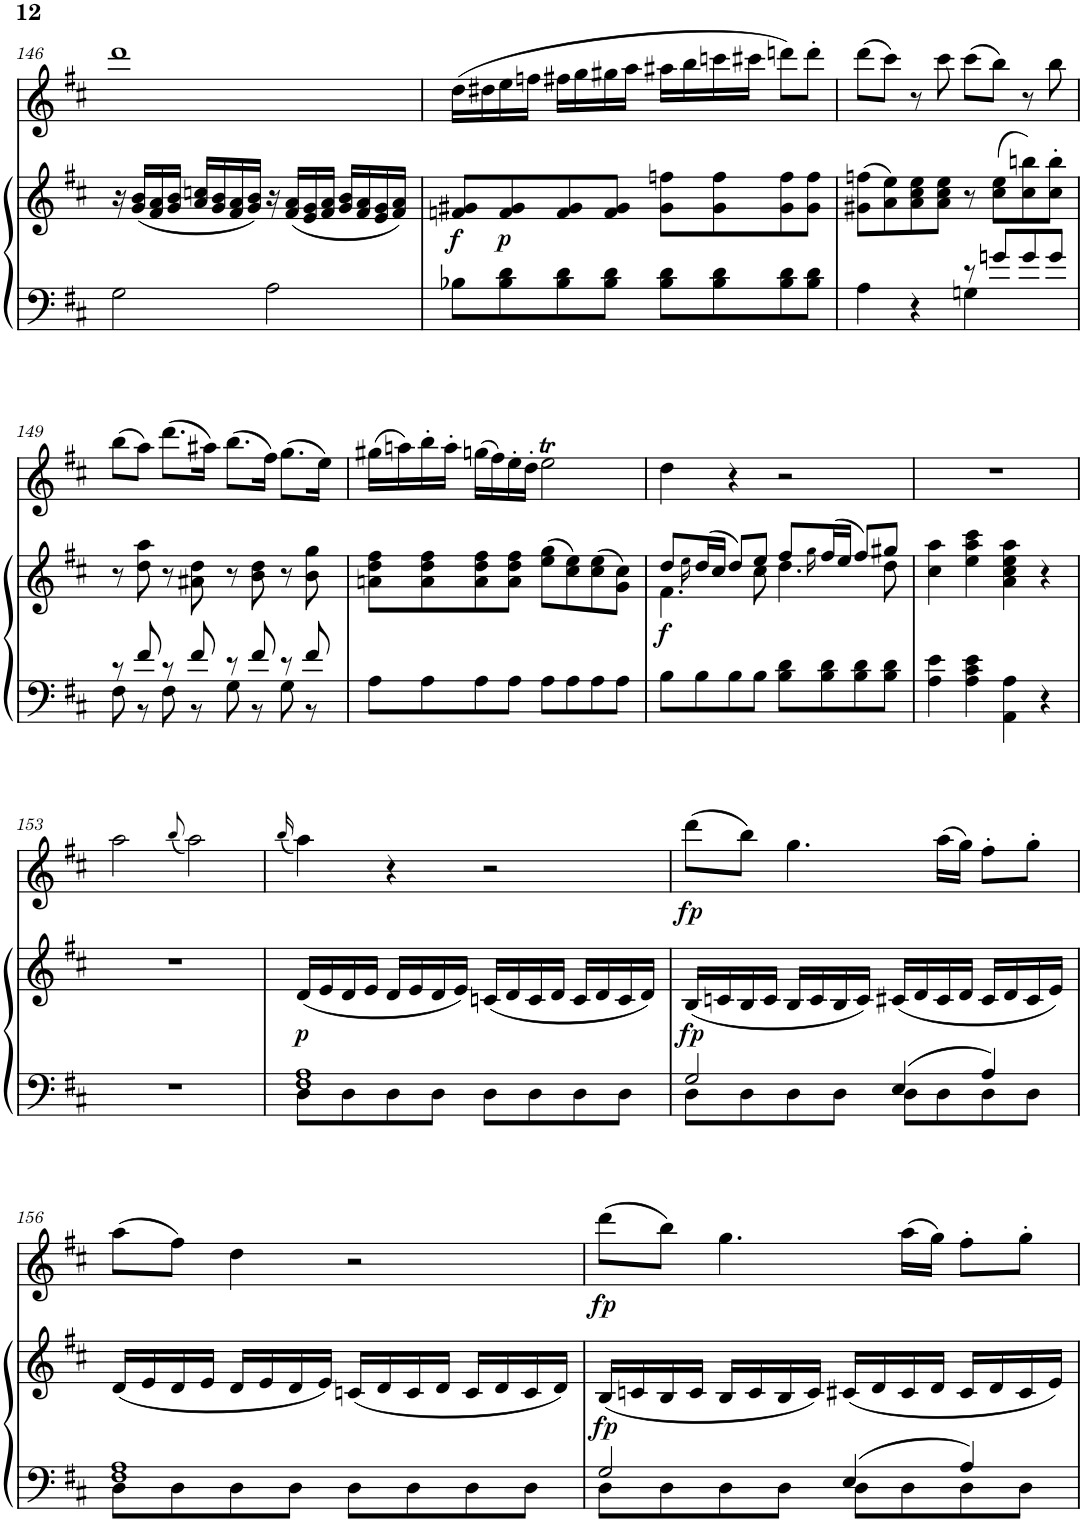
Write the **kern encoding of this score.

**kern	**kern	**dynam	**kern	**dynam
*part2	*part2	*part2	*part1	*part1
*staff3	*staff2	*staff2/3	*staff1	*staff1
*I"Piano	*	*	*I"Flauta	*
*I'Pno	*	*	*I'Fl	*
!!LO:PB:g=z
*clefF4	*clefG2	*	*clefG2	*
*k[f#c#]	*k[f#c#]	*	*k[f#c#]	*
*M4/4	*M4/4	*	*M4/4	*
*met(c)	*met(c)	*	*met(c)	*
=146	=146	=146	=146	=146
2G\	16r	.	1ddd	.
.	(16g/ 16b/LL	.	.	.
.	16f#/ 16a/	.	.	.
.	16g/ 16b/JJ	.	.	.
.	16a/ 16ccn/LL	.	.	.
.	16g/ 16b/	.	.	.
.	16f#/ 16a/	.	.	.
.	16g/ 16b/JJ)	.	.	.
2A\	16r	.	.	.
.	(16f#/ 16a/LL	.	.	.
.	16e/ 16g/	.	.	.
.	16f#/ 16a/JJ	.	.	.
.	16g/ 16b/LL	.	.	.
.	16f#/ 16a/	.	.	.
.	16e/ 16g/	.	.	.
.	16f#/ 16a/JJ)	.	.	.
=147	=147	=147	=147	=147
!	!	!LO:DY:b	!	!
8B-X\L	8fn/ 8g#X/L	f	(16dd\LL	.
.	.	.	16dd#X\	.
!	!	!LO:DY:b	!	!
8B-\ 8d\	8f/ 8g#/	p	16ee\	.
.	.	.	16ffn\JJ	.
8B-\ 8d\	8f/ 8g#/	.	16ff#X\LL	.
.	.	.	16gg\	.
8B-\ 8d\J	8f/ 8g#/J	.	16gg#X\	.
.	.	.	16aa\JJ	.
8B-\ 8d\L	8g#\ 8ffn\L	.	16aa#X\LL	.
.	.	.	16bb\	.
8B-\ 8d\	8g#\ 8ff\	.	16cccn\	.
.	.	.	16ccc#X\JJ	.
8B-\ 8d\	8g#\ 8ff\	.	8dddn\L)	.
8B-\ 8d\J	8g#\ 8ff\J	.	8ddd'\J	.
=148	=148	=148	=148	=148
*^	*	*	*	*
4A\	2ryy	(8g#X\ 8ffn\L	.	(8ddd\L	.
.	.	8a\ 8ee\)	.	8ccc#\J)	.
4r	.	8a\ 8cc#\ 8ee\	.	8r	.
.	.	8a\ 8cc#\ 8ee\J	.	8ccc#\	.
8r	4Gn\	8r	.	(8ccc#\L	.
8gn/L	.	(8cc#\ 8ee\L	.	8bb\J)	.
8g/	4ryy	8cc#\ 8bbn\)	.	8r	.
8g/J	.	8cc#\' 8bb\'J	.	8bb\	.
!!LO:LB:g=z
=149	=149	=149	=149	=149	=149
8r	8F#\	8r	.	(8bb\L	.
8f#/	8r	8dd\ 8aa\	.	8aa\J)	.
8r	8F#\	8r	.	(8.ddd\L	.
8f#/	8r	8a#X\ 8dd\	.	.	.
.	.	.	.	16aa#X\Jk)	.
8r	8G\	8r	.	(8.bb\L	.
8f#/	8r	8b\ 8dd\	.	.	.
.	.	.	.	16ff#\Jk)	.
8r	8G\	8r	.	(8.gg\L	.
8f#/	8r	8b\ 8gg\	.	.	.
.	.	.	.	16ee\Jk)	.
*v	*v	*	*	*	*
=150	=150	=150	=150	=150
8A\L	8an\ 8dd\ 8ff#\L	.	(16gg#X\LL	.
.	.	.	16aan\)	.
8A\	8a\ 8dd\ 8ff#\	.	16bb'\	.
.	.	.	16aa'\JJ	.
8A\	8a\ 8dd\ 8ff#\	.	(16ggn\LL	.
.	.	.	16ff#\)	.
8A\J	8a\ 8dd\ 8ff#\J	.	16ee'\	.
.	.	.	16dd'\JJ	.
8A\L	(8ee\ 8gg\L	.	2eeT\	.
8A\	8cc#\ 8ee\)	.	.	.
8A\	(8cc#\ 8ee\	.	.	.
8A\J	8g\ 8cc#\J)	.	.	.
=151	=151	=151	=151	=151
*	*^	*	*	*
!	!	!	!LO:DY:b	!	!
8B\L	8dd/L	4.f#\	f	4dd\	.
.	16qee\	.	.	.	.
8B\	(16dd/L	.	.	.	.
.	16cc#/JJ	.	.	.	.
8B\	8dd/L)	.	.	4r	.
8B\J	8ee/J	8cc#\	.	.	.
8B\ 8d\L	8ff#/L	4.dd\	.	2r	.
.	16qgg\	.	.	.	.
8B\ 8d\	(16ff#/L	.	.	.	.
.	16ee/JJ	.	.	.	.
8B\ 8d\	8ff#/L)	.	.	.	.
8B\ 8d\J	8gg#X/J	8dd\	.	.	.
*	*v	*v	*	*	*
=152	=152	=152	=152	=152
4A\ 4e\	4cc#\ 4aa\	.	1r	.
4A\ 4c#\ 4e\	4ee\ 4aa\ 4ccc#\	.	.	.
4AA\ 4A\	4a\ 4cc#\ 4ee\ 4aa\	.	.	.
4r	4r	.	.	.
!!LO:LB:g=z
=153	=153	=153	=153	=153
1r	1r	.	2aa\	.
.	.	.	(8qbb/	.
.	.	.	2aa\)	.
=154	=154	=154	=154	=154
.	.	.	(16qbb/	.
*^	*	*	*	*
!	!	!	!LO:DY:b	!	!
1F# 1A	8D\L	(16d/LL	p	4aa\)	.
.	.	16e/	.	.	.
.	8D\	16d/	.	.	.
.	.	16e/JJ	.	.	.
.	8D\	16d/LL	.	4r	.
.	.	16e/	.	.	.
.	8D\J	16d/	.	.	.
.	.	16e/JJ)	.	.	.
.	8D\L	(16cn/LL	.	2r	.
.	.	16d/	.	.	.
.	8D\	16c/	.	.	.
.	.	16d/JJ	.	.	.
.	8D\	16c/LL	.	.	.
.	.	16d/	.	.	.
.	8D\J	16c/	.	.	.
.	.	16d/JJ)	.	.	.
=155	=155	=155	=155	=155	=155
!	!	!	!LO:DY:b	!	!LO:DY:b
2G/	8D\L	(16B/LL	fp	(8ddd\L	fp
.	.	16cn/	.	.	.
.	8D\	16B/	.	8bb\J)	.
.	.	16c/JJ	.	.	.
.	8D\	16B/LL	.	4.gg\	.
.	.	16c/	.	.	.
.	8D\J	16B/	.	.	.
.	.	16c/JJ)	.	.	.
4E/	8D\L	(16c#X/LL	.	.	.
.	.	16d/	.	.	.
.	8D\	16c#/	.	(16aa\LL	.
.	.	16d/JJ	.	16gg\JJ)	.
4A/	8D\	16c#/LL	.	8ff#'\L	.
.	.	16d/	.	.	.
.	8D\J	16c#/	.	8gg'\J	.
.	.	16e/JJ)	.	.	.
!!LO:LB:g=z
=156	=156	=156	=156	=156	=156
1F# 1A	8D\L	(16d/LL	.	(8aa\L	.
.	.	16e/	.	.	.
.	8D\	16d/	.	8ff#\J)	.
.	.	16e/JJ	.	.	.
.	8D\	16d/LL	.	4dd\	.
.	.	16e/	.	.	.
.	8D\J	16d/	.	.	.
.	.	16e/JJ)	.	.	.
.	8D\L	(16cn/LL	.	2r	.
.	.	16d/	.	.	.
.	8D\	16c/	.	.	.
.	.	16d/JJ	.	.	.
.	8D\	16c/LL	.	.	.
.	.	16d/	.	.	.
.	8D\J	16c/	.	.	.
.	.	16d/JJ)	.	.	.
=157	=157	=157	=157	=157	=157
!	!	!	!LO:DY:b	!	!LO:DY:b
2G/	8D\L	(16B/LL	fp	(8ddd\L	fp
.	.	16cn/	.	.	.
.	8D\	16B/	.	8bb\J)	.
.	.	16c/JJ	.	.	.
.	8D\	16B/LL	.	4.gg\	.
.	.	16c/	.	.	.
.	8D\J	16B/	.	.	.
.	.	16c/JJ)	.	.	.
4E/	8D\L	(16c#X/LL	.	.	.
.	.	16d/	.	.	.
.	8D\	16c#/	.	(16aa\LL	.
.	.	16d/JJ	.	16gg\JJ)	.
4A/	8D\	16c#/LL	.	8ff#'\L	.
.	.	16d/	.	.	.
.	8D\J	16c#/	.	8gg'\J	.
.	.	16e/JJ)	.	.	.
*v	*v	*	*	*	*
=	=	=	=	=
*-	*-	*-	*-	*-
